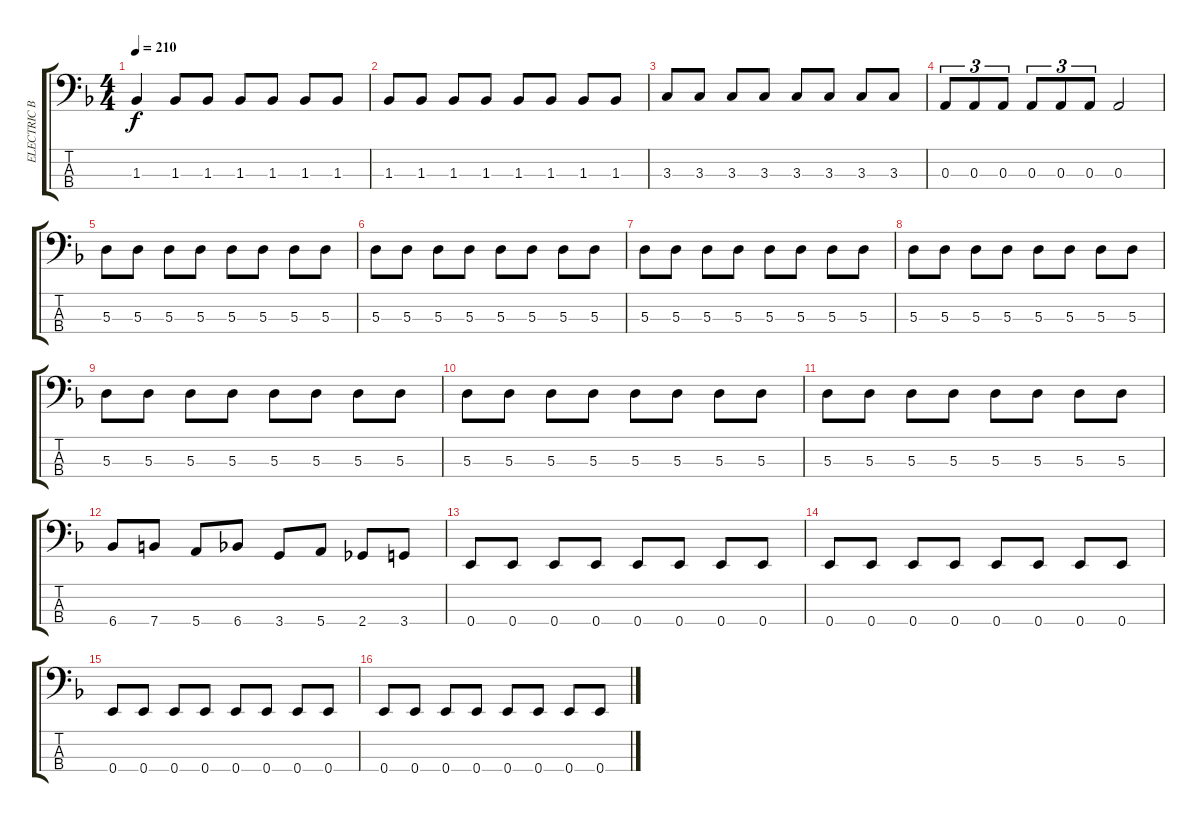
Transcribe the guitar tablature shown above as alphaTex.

\track ("ELECTRIC BASS" "ELECTRIC B") {instrument electricbassfinger}
\staff {score tabs}
\tuning (G2 D2 A1 E1) {hide}
\ts (4 4)
\tempo 210
\clef f4
\ks f
1.3.4{dy f} 1.3.8 1.3.8 1.3.8 1.3.8 1.3.8 1.3.8 |
1.3.8 1.3.8 1.3.8 1.3.8 1.3.8 1.3.8 1.3.8 1.3.8 |
3.3.8 3.3.8 3.3.8 3.3.8 3.3.8 3.3.8 3.3.8 3.3.8 |
0.3.8{tu (3 2)} 0.3.8{tu (3 2)} 0.3.8{tu (3 2)} 0.3.8{tu (3 2)} 0.3.8{tu (3 2)} 0.3.8{tu (3 2)} 0.3.2 |
5.3.8 5.3.8 5.3.8 5.3.8 5.3.8 5.3.8 5.3.8 5.3.8 |
5.3.8 5.3.8 5.3.8 5.3.8 5.3.8 5.3.8 5.3.8 5.3.8 |
5.3.8 5.3.8 5.3.8 5.3.8 5.3.8 5.3.8 5.3.8 5.3.8 |
5.3.8 5.3.8 5.3.8 5.3.8 5.3.8 5.3.8 5.3.8 5.3.8 |
5.3.8 5.3.8 5.3.8 5.3.8 5.3.8 5.3.8 5.3.8 5.3.8 |
5.3.8 5.3.8 5.3.8 5.3.8 5.3.8 5.3.8 5.3.8 5.3.8 |
5.3.8 5.3.8 5.3.8 5.3.8 5.3.8 5.3.8 5.3.8 5.3.8 |
6.4.8 7.4.8 5.4.8 6.4.8 3.4.8 5.4.8 2.4.8 3.4.8 |
0.4.8 0.4.8 0.4.8 0.4.8 0.4.8 0.4.8 0.4.8 0.4.8 |
0.4.8 0.4.8 0.4.8 0.4.8 0.4.8 0.4.8 0.4.8 0.4.8 |
0.4.8 0.4.8 0.4.8 0.4.8 0.4.8 0.4.8 0.4.8 0.4.8 |
0.4.8 0.4.8 0.4.8 0.4.8 0.4.8 0.4.8 0.4.8 0.4.8
